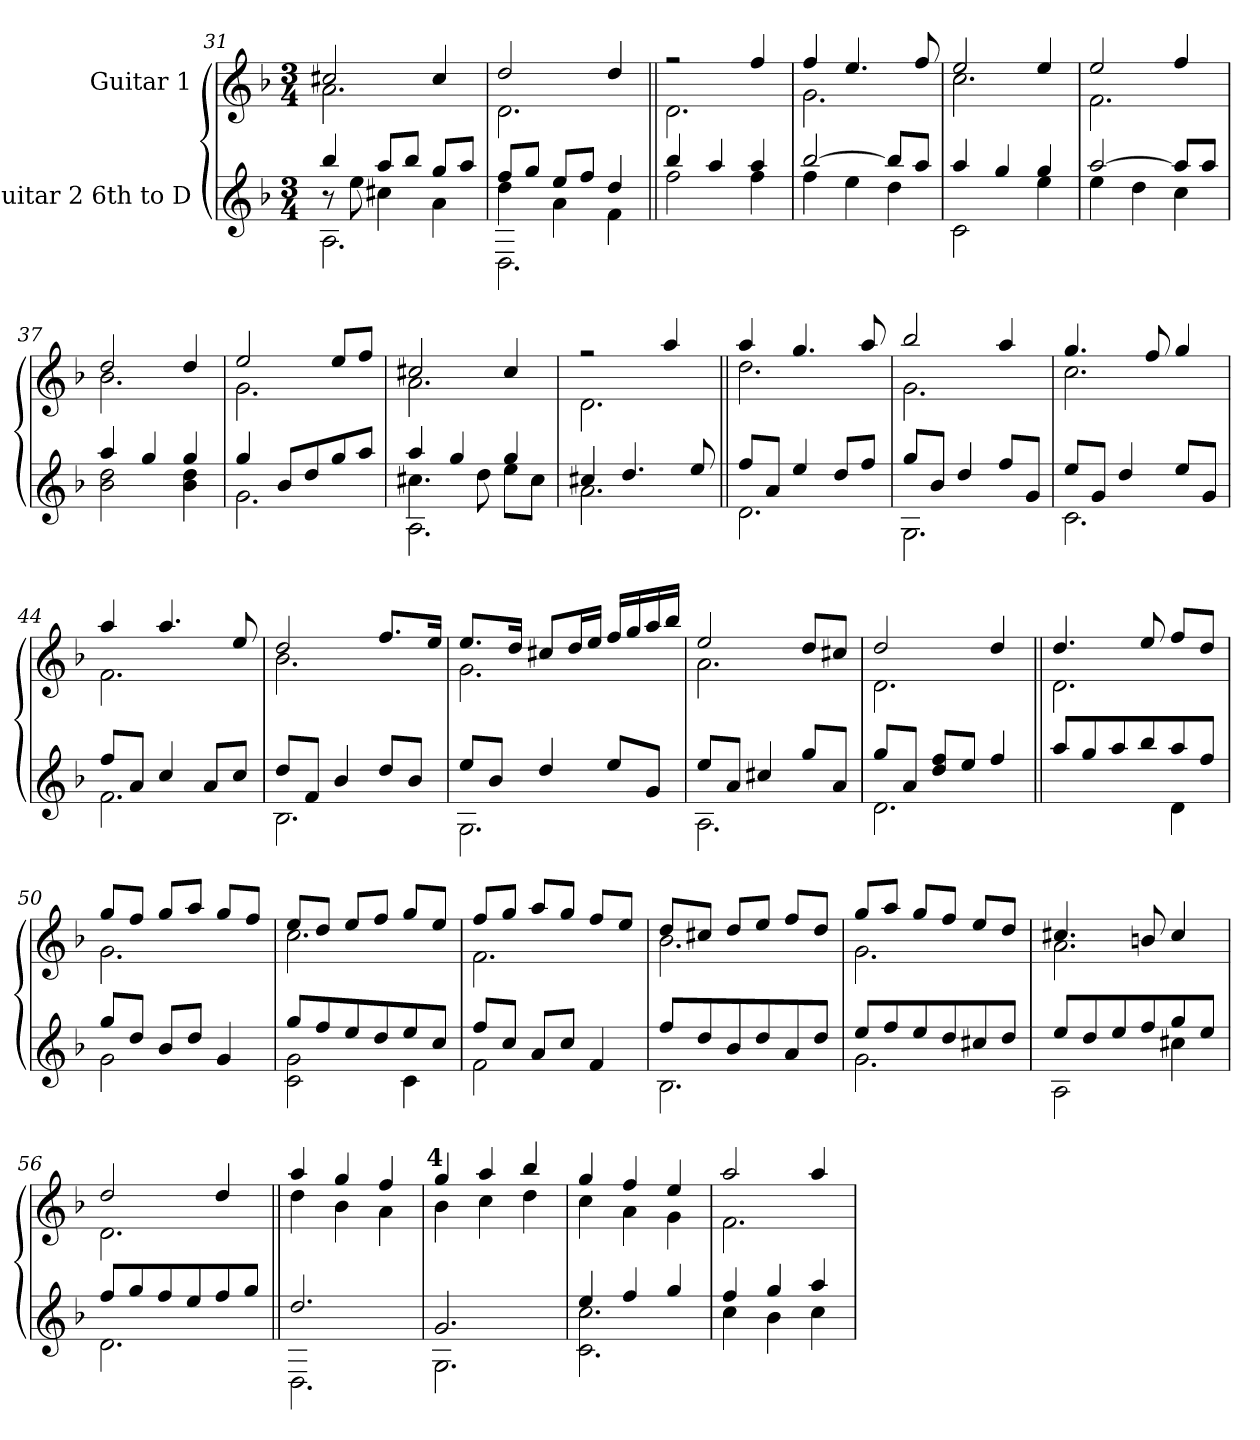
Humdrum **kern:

**kern	**kern
*part2	*part1
*staff2	*staff1
*I"Guitar 2 6th to D	*I"Guitar 1
*clefG2	*clefG2
*ITrd7c12	*ITrd7c12
*k[b-]	*k[b-]
*F:	*F:
*M3/4	*M3/4
=31	=31
*^	*^
*	*^	*	*
4b-i/	8r	2.AAi\	2c#Xi/	2.Ai\
.	8ei\	.	.	.
8ai/L	4c#Xi\	.	.	.
8b-i/J	.	.	.	.
8gi/L	4Ai\	.	4c#i/	.
8ai/J	.	.	.	.
=32	=32	=32	=32	=32
8fi/L	4di\	2.DDi\	2di/	2.Di\
8gi/J	.	.	.	.
8ei/L	4Ai\	.	.	.
8fi/J	.	.	.	.
4di/	4Fi\	.	4di/	.
*	*v	*v	*	*
=33||	=33||	=33||	=33||
4b-i/	2fi\	2r	2.Di\
4ai/	.	.	.
4ai/	4fi\	4fi/	.
=34	=34	=34	=34
[2b-i/	4fi\	4fi/	2.Gi\
.	4ei\	4.ei/	.
8b-i/L]	4di\	.	.
8ai/J	.	8fi/	.
=35	=35	=35	=35
4ai/	2Ci\	2ei/	2.ci\
4gi/	.	.	.
4gi/	4ei\	4ei/	.
=36	=36	=36	=36
[2ai/	4ei\	2ei/	2.Fi\
.	4di\	.	.
8ai/L]	4ci\	4fi/	.
8ai/J	.	.	.
=37	=37	=37	=37
4ai/	2B-i\ 2di	2di/	2.B-i\
4gi/	.	.	.
4gi/	4B-i\ 4di	4di/	.
!!LO:PB:g=z	!!
=38	=38	=38	=38
4gi/	2.Gi\	2ei/	2.Gi\
8B-i/L	.	.	.
8di/	.	.	.
8gi/	.	8ei/L	.
8ai/J	.	8fi/J	.
=39	=39	=39	=39
*	*^	*	*
4ai/	4.c#Xi\	2.AAi\	2c#Xi/	2.Ai\
4gi/	.	.	.	.
.	8di\	.	.	.
4gi/	8ei\L	.	4c#i/	.
.	8c#i\J	.	.	.
*	*v	*v	*	*
=40	=40	=40	=40
4c#Xi/	2.Ai\	2r	2.Di\
4.di/	.	.	.
.	.	4ai/	.
8ei/	.	.	.
=41||	=41||	=41||	=41||
8fi/L	2.Di\	4ai/	2.di\
8Ai/J	.	.	.
4ei/	.	4.gi/	.
8di/L	.	.	.
8fi/J	.	8ai/	.
=42	=42	=42	=42
8gi/L	2.GGi\	2b-i/	2.Gi\
8B-i/J	.	.	.
4di/	.	.	.
8fi/L	.	4ai/	.
8Gi/J	.	.	.
=43	=43	=43	=43
8ei/L	2.Ci\	4.gi/	2.ci\
8Gi/J	.	.	.
4di/	.	.	.
.	.	8fi/	.
8ei/L	.	4gi/	.
8Gi/J	.	.	.
=44	=44	=44	=44
8fi/L	2.Fi\	4ai/	2.Fi\
8Ai/J	.	.	.
4ci/	.	4.ai/	.
8Ai/L	.	.	.
8ci/J	.	8ei/	.
!!LO:LB:g=z	!!
=45	=45	=45	=45
8di/L	2.BB-i\	2di/	2.B-i\
8Fi/J	.	.	.
4B-i/	.	.	.
8di/L	.	8.fi/L	.
8B-i/J	.	.	.
.	.	16ei/Jk	.
=46	=46	=46	=46
8ei/L	2.GGi\	8.ei/L	2.Gi\
8B-i/J	.	.	.
.	.	16di/Jk	.
4di/	.	8c#Xi/L	.
.	.	16di/L	.
.	.	16ei/JJ	.
8ei/L	.	16fi/LL	.
.	.	16gi/	.
8Gi/J	.	16ai/	.
.	.	16b-i/JJ	.
=47	=47	=47	=47
8ei/L	2.AAi\	2ei/	2.Ai\
8Ai/J	.	.	.
4c#Xi/	.	.	.
8gi/L	.	8di/L	.
8Ai/J	.	8c#Xi/J	.
=48	=48	=48	=48
8gi/L	2.Di\	2di/	2.Di\
8Ai/J	.	.	.
8di/ 8fiL	.	.	.
8ei/J	.	.	.
4fi/	.	4di/	.
=49||	=49||	=49||	=49||
8ai/L	2ryy	4.di/	2.Di\
8gi/	.	.	.
8ai/	.	.	.
8b-i/	.	8ei/	.
8ai/	4Di\	8fi/L	.
8fi/J	.	8di/J	.
=50	=50	=50	=50
8gi/L	2Gi\	8gi/L	2.Gi\
8di/J	.	8fi/J	.
8B-i/L	.	8gi/L	.
8di/J	.	8ai/J	.
4Gi/	4ryy	8gi/L	.
.	.	8fi/J	.
!!LO:LB:g=z	!!
=51	=51	=51	=51
8gi/L	2Ci\ 2Gi	8ei/L	2.ci\
8fi/	.	8di/J	.
8ei/	.	8ei/L	.
8di/	.	8fi/J	.
8ei/	4Ci\	8gi/L	.
8ci/J	.	8ei/J	.
=52	=52	=52	=52
8fi/L	2Fi\	8fi/L	2.Fi\
8ci/J	.	8gi/J	.
8Ai/L	.	8ai/L	.
8ci/J	.	8gi/J	.
4Fi/	4ryy	8fi/L	.
.	.	8ei/J	.
=53	=53	=53	=53
8fi/L	2.BB-i\	8di/L	2.B-i\
8di/	.	8c#Xi/J	.
8B-i/	.	8di/L	.
8di/	.	8ei/J	.
8Ai/	.	8fi/L	.
8di/J	.	8di/J	.
=54	=54	=54	=54
8ei/L	2.Gi\	8gi/L	2.Gi\
8fi/	.	8ai/J	.
8ei/	.	8gi/L	.
8di/	.	8fi/J	.
8c#Xi/	.	8ei/L	.
8di/J	.	8di/J	.
=55	=55	=55	=55
8ei/L	2AAi\	4.c#Xi/	2.Ai\
8di/	.	.	.
8ei/	.	.	.
8fi/	.	8Bni/	.
8gi/	4c#Xi\	4c#i/	.
8ei/J	.	.	.
=56	=56	=56	=56
8fi/L	2.Di\	2di/	2.Di\
8gi/	.	.	.
8fi/	.	.	.
8ei/	.	.	.
8fi/	.	4di/	.
8gi/J	.	.	.
=57||	=57||	=57||	=57||
2.di/	2.DDi\	4ai/	4di\
.	.	4gi/	4B-i\
.	.	4fi/	4Ai\
!!LO:LB:g=z	!!
=58	=58	=58	=58
!	!	!LO:TX:a:B:cj:t=4	!
2.Gi/	2.GGi\	4gi/	4B-i\
.	.	4ai/	4ci\
.	.	4b-i/	4di\
=59	=59	=59	=59
4ei/	2.Ci\ 2.ci	4gi/	4ci\
4fi/	.	4fi/	4Ai\
4gi/	.	4ei/	4Gi\
=60	=60	=60	=60
4fi/	4ci\	2ai/	2.Fi\
4gi/	4B-i\	.	.
4ai/	4ci\	4ai/	.
*v	*v	*	*
*	*v	*v
=	=
*-	*-
